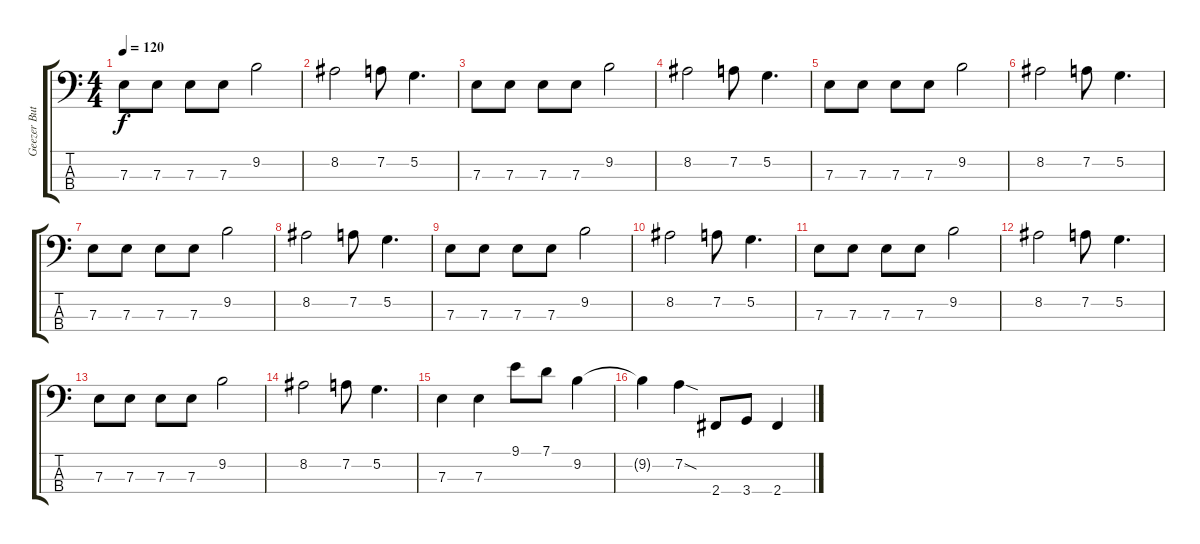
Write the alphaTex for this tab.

\track ("Geezer Butler" "Geezer But") {instrument electricbassfinger}
\staff {score tabs}
\tuning (G2 D2 A1 E1) {hide}
\ts (4 4)
\tempo 120
\clef f4
\ks c
7.3.8{dy f} 7.3.8 7.3.8 7.3.8 9.2.2 |
8.2.2 7.2.8 5.2.4{d} |
7.3.8 7.3.8 7.3.8 7.3.8 9.2.2 |
8.2.2 7.2.8 5.2.4{d} |
7.3.8 7.3.8 7.3.8 7.3.8 9.2.2 |
8.2.2 7.2.8 5.2.4{d} |
7.3.8 7.3.8 7.3.8 7.3.8 9.2.2 |
8.2.2 7.2.8 5.2.4{d} |
7.3.8 7.3.8 7.3.8 7.3.8 9.2.2 |
8.2.2 7.2.8 5.2.4{d} |
7.3.8 7.3.8 7.3.8 7.3.8 9.2.2 |
8.2.2 7.2.8 5.2.4{d} |
7.3.8 7.3.8 7.3.8 7.3.8 9.2.2 |
8.2.2 7.2.8 5.2.4{d} |
7.3.4 7.3.4 9.1.8 7.1.8 9.2.4 |
9.2{t}.4 7.2{sod}.4 2.4.8 3.4.8 2.4.4
